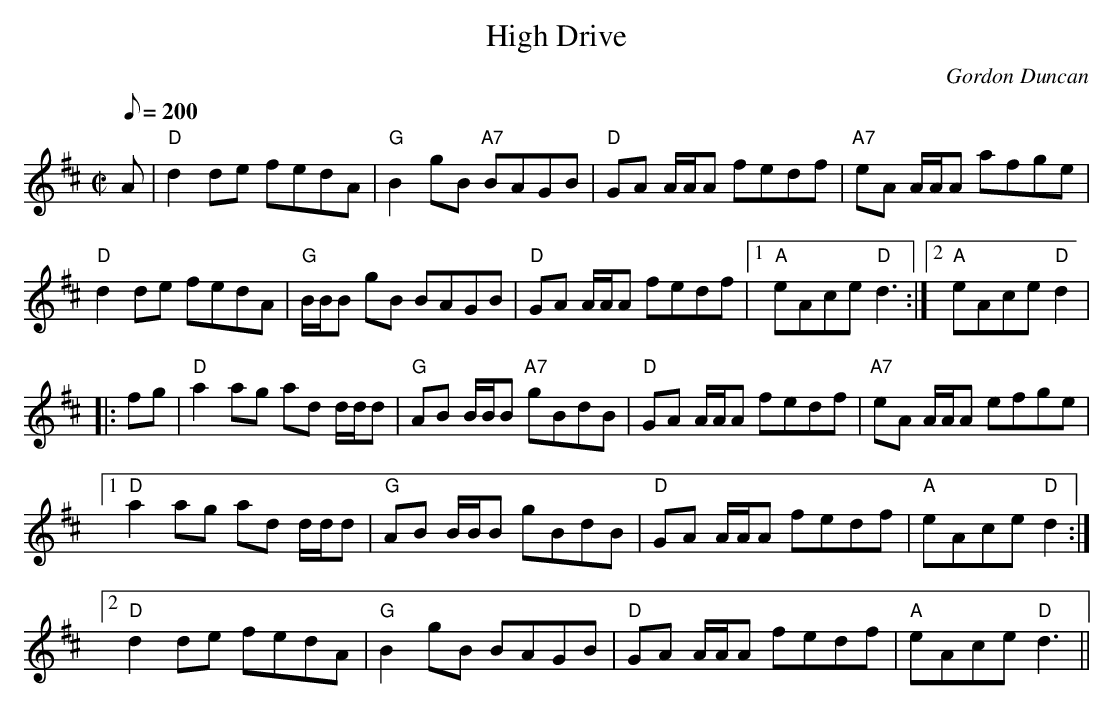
X:1
T:High Drive
C:Gordon Duncan
L:1/8
M:C|
Q:200
K:D
A|"D" d2 de fedA|"G"B2gB "A7"BAGB|"D" GA A/A/A fedf|"A7" eA A/A/A afge|
"D"d2de fedA|"G" B/B/B gB BAGB|"D" GA A/A/A fedf|[1"A"eAce "D" d3:|[2"A" eAce "D" d2|
|:fg|"D" a2 ag ad d/d/d|"G" AB B/B/B "A7" gBdB|"D" GA A/A/A fedf|"A7" eA A/A/A efge|
[1"D" a2 ag ad d/d/d|"G" AB B/B/B gBdB|"D" GA A/A/A fedf|"A" eAce "D" d2:|
[2"D" d2 de fedA|"G" B2 gB BAGB|"D" GA A/A/A fedf|"A"eAce "D" d3||
